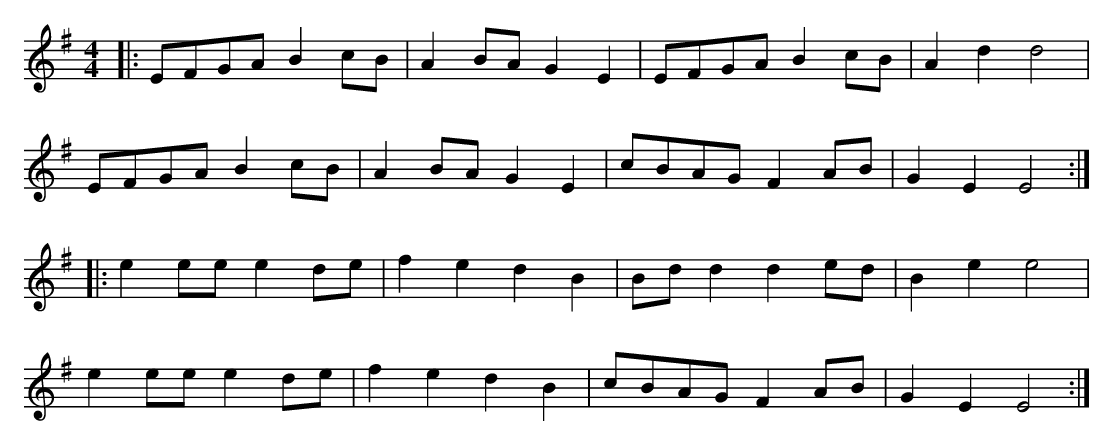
X:1
M:4/4
K:Emin
|:EFGA B2 cB|A2 BA G2 E2|EFGA B2 cB|A2 d2 d4|
EFGA B2 cB|A2 BA G2 E2|cBAG F2 AB|G2 E2 E4:|
|:e2 ee e2 de|f2 e2 d2 B2|Bd d2 d2 ed|B2 e2 e4|
e2 ee e2 de|f2 e2 d2 B2|cBAG F2 AB|G2 E2 E4:|
